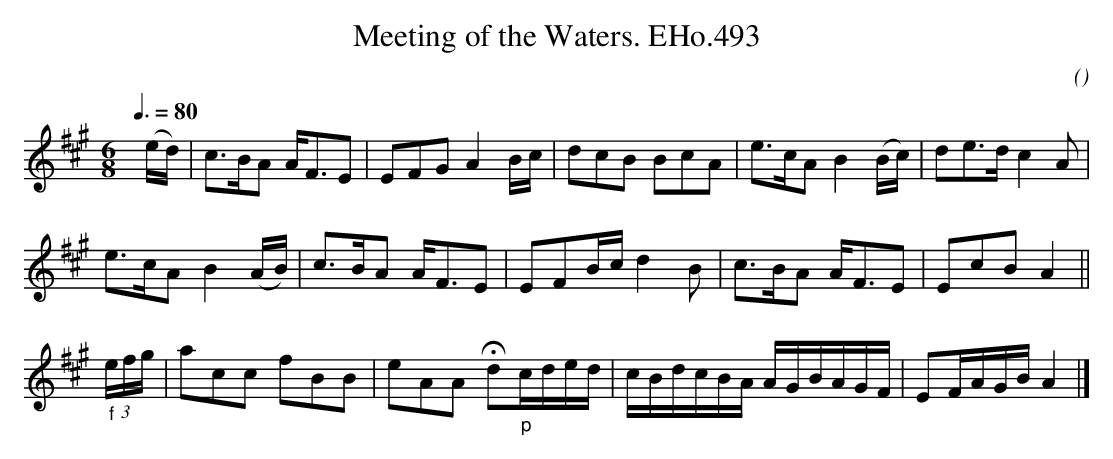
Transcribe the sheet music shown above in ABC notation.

X:1
T:Meeting of the Waters. EHo.493
M:6/8
L:1/8
Q:3/8=80
C:
O:
K:A
y(e/d/) | c>BA A<FE | EFG A2B/c/ | dcB BcA | e>cA B2(B/c/) | de>d c2A |
e>cA B2(A/B/) | c>BA A<FE | EFB/c/ d2B | c>BA A<FE | EcB A2 ||
"_f"(3e/f/g/ | acc fBB | eAA !fermata!d"_p"c/d/e/d/ | c/B/d/c/B/A/ A/G/B/A/G/F/ | EF/A/G/B/A2 |]
